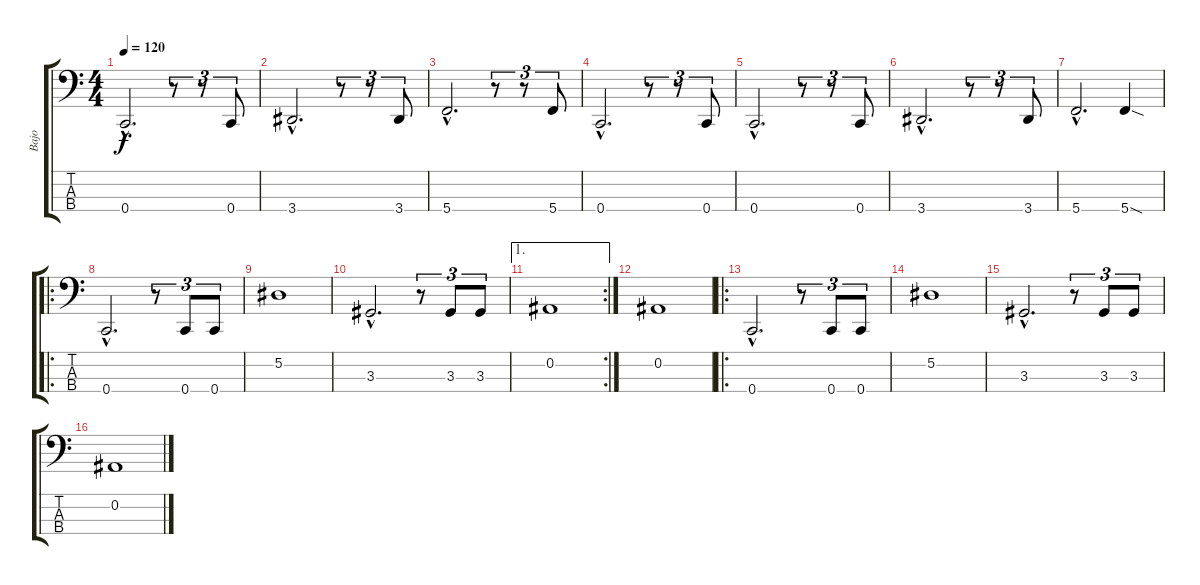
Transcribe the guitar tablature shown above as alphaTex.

\track ("Bajo" "Bajo") {instrument electricbassfinger}
\staff {score tabs}
\tuning (Eb2 Bb1 F1 C1) {hide}
\ts (4 4)
\tempo 120
\clef f4
\ks c
0.4{hac}.2{d dy f} r.8{tu (3 2)} r.8{tu (3 2)} 0.4.8{tu (3 2)} |
3.4{hac}.2{d} r.8{tu (3 2)} r.8{tu (3 2)} 3.4.8{tu (3 2)} |
5.4{hac}.2{d} r.8{tu (3 2)} r.8{tu (3 2)} 5.4.8{tu (3 2)} |
0.4{hac}.2{d} r.8{tu (3 2)} r.8{tu (3 2)} 0.4.8{tu (3 2)} |
0.4{hac}.2{d} r.8{tu (3 2)} r.8{tu (3 2)} 0.4.8{tu (3 2)} |
3.4{hac}.2{d} r.8{tu (3 2)} r.8{tu (3 2)} 3.4.8{tu (3 2)} |
5.4{hac}.2{d} 5.4{sod}.4 |
\ro
0.4{hac}.2{d} r.8{tu (3 2)} 0.4.8{tu (3 2)} 0.4.8{tu (3 2)} |
5.2.1 |
3.3{hac}.2{d} r.8{tu (3 2)} 3.3.8{tu (3 2)} 3.3.8{tu (3 2)} |
\ae 1
\rc 2
0.2.1 |
0.2.1 |
\ro
0.4{hac}.2{d} r.8{tu (3 2)} 0.4.8{tu (3 2)} 0.4.8{tu (3 2)} |
5.2.1 |
3.3{hac}.2{d} r.8{tu (3 2)} 3.3.8{tu (3 2)} 3.3.8{tu (3 2)} |
0.2.1
